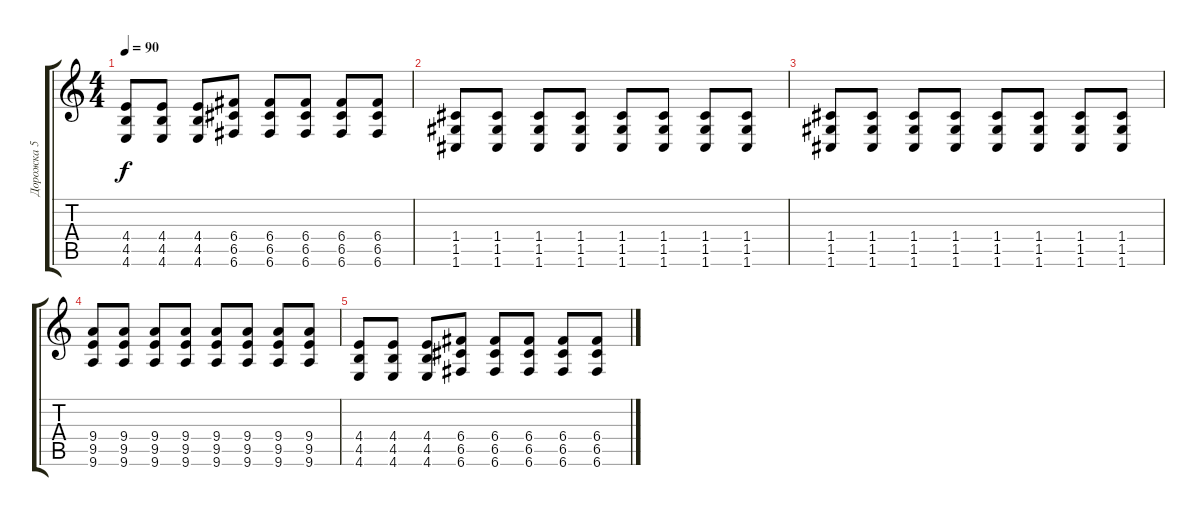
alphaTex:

\track ("Дорожка 5" "Дорожка 5") {instrument distortionguitar}
\staff {score tabs}
\tuning (D4 A3 F3 C3 G2 C2) {hide}
\ts (4 4)
\tempo 90
\clef g2
\ks c
(4.4 4.5 4.6).8{dy f} (4.4 4.5 4.6).8 (4.4 4.5 4.6).8 (6.4 6.5 6.6).8 (6.4 6.5 6.6).8 (6.4 6.5 6.6).8 (6.4 6.5 6.6).8 (6.4 6.5 6.6).8 |
(1.4 1.5 1.6).8 (1.4 1.5 1.6).8 (1.4 1.5 1.6).8 (1.4 1.5 1.6).8 (1.4 1.5 1.6).8 (1.4 1.5 1.6).8 (1.4 1.5 1.6).8 (1.4 1.5 1.6).8 |
(1.4 1.5 1.6).8 (1.4 1.5 1.6).8 (1.4 1.5 1.6).8 (1.4 1.5 1.6).8 (1.4 1.5 1.6).8 (1.4 1.5 1.6).8 (1.4 1.5 1.6).8 (1.4 1.5 1.6).8 |
(9.4 9.5 9.6).8 (9.4 9.5 9.6).8 (9.4 9.5 9.6).8 (9.4 9.5 9.6).8 (9.4 9.5 9.6).8 (9.4 9.5 9.6).8 (9.4 9.5 9.6).8 (9.4 9.5 9.6).8 |
(4.4 4.5 4.6).8 (4.4 4.5 4.6).8 (4.4 4.5 4.6).8 (6.4 6.5 6.6).8 (6.4 6.5 6.6).8 (6.4 6.5 6.6).8 (6.4 6.5 6.6).8 (6.4 6.5 6.6).8
